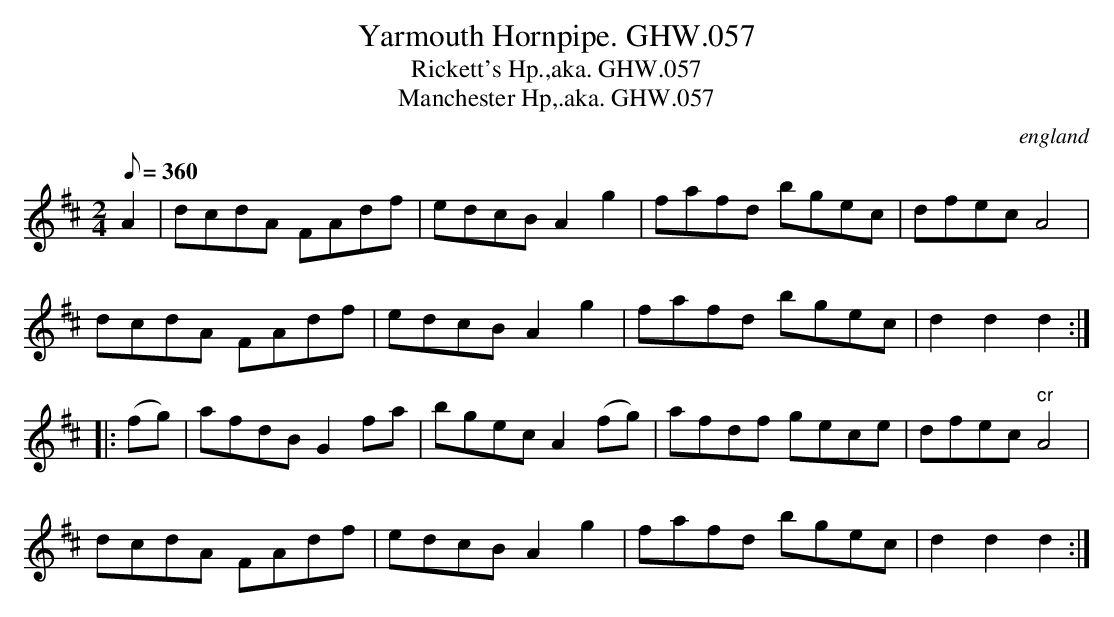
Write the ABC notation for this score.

X:1
T:Yarmouth Hornpipe. GHW.057
T:Rickett's Hp.,aka. GHW.057
T:Manchester Hp,.aka. GHW.057
O:england
M:2/4
L:1/8
Q:360
K:D
A2|dcdA FAdf|edcB A2 g2|fafd bgec|dfec A4|
dcdA FAdf|edcB A2 g2|fafd bgec|d2d2d2:|
|:(fg)|afdB G2 fa|bgec A2 (fg)|afdf gece|dfec "cr"A4|
dcdA FAdf|edcB A2 g2|fafd bgec|d2d2d2:|
